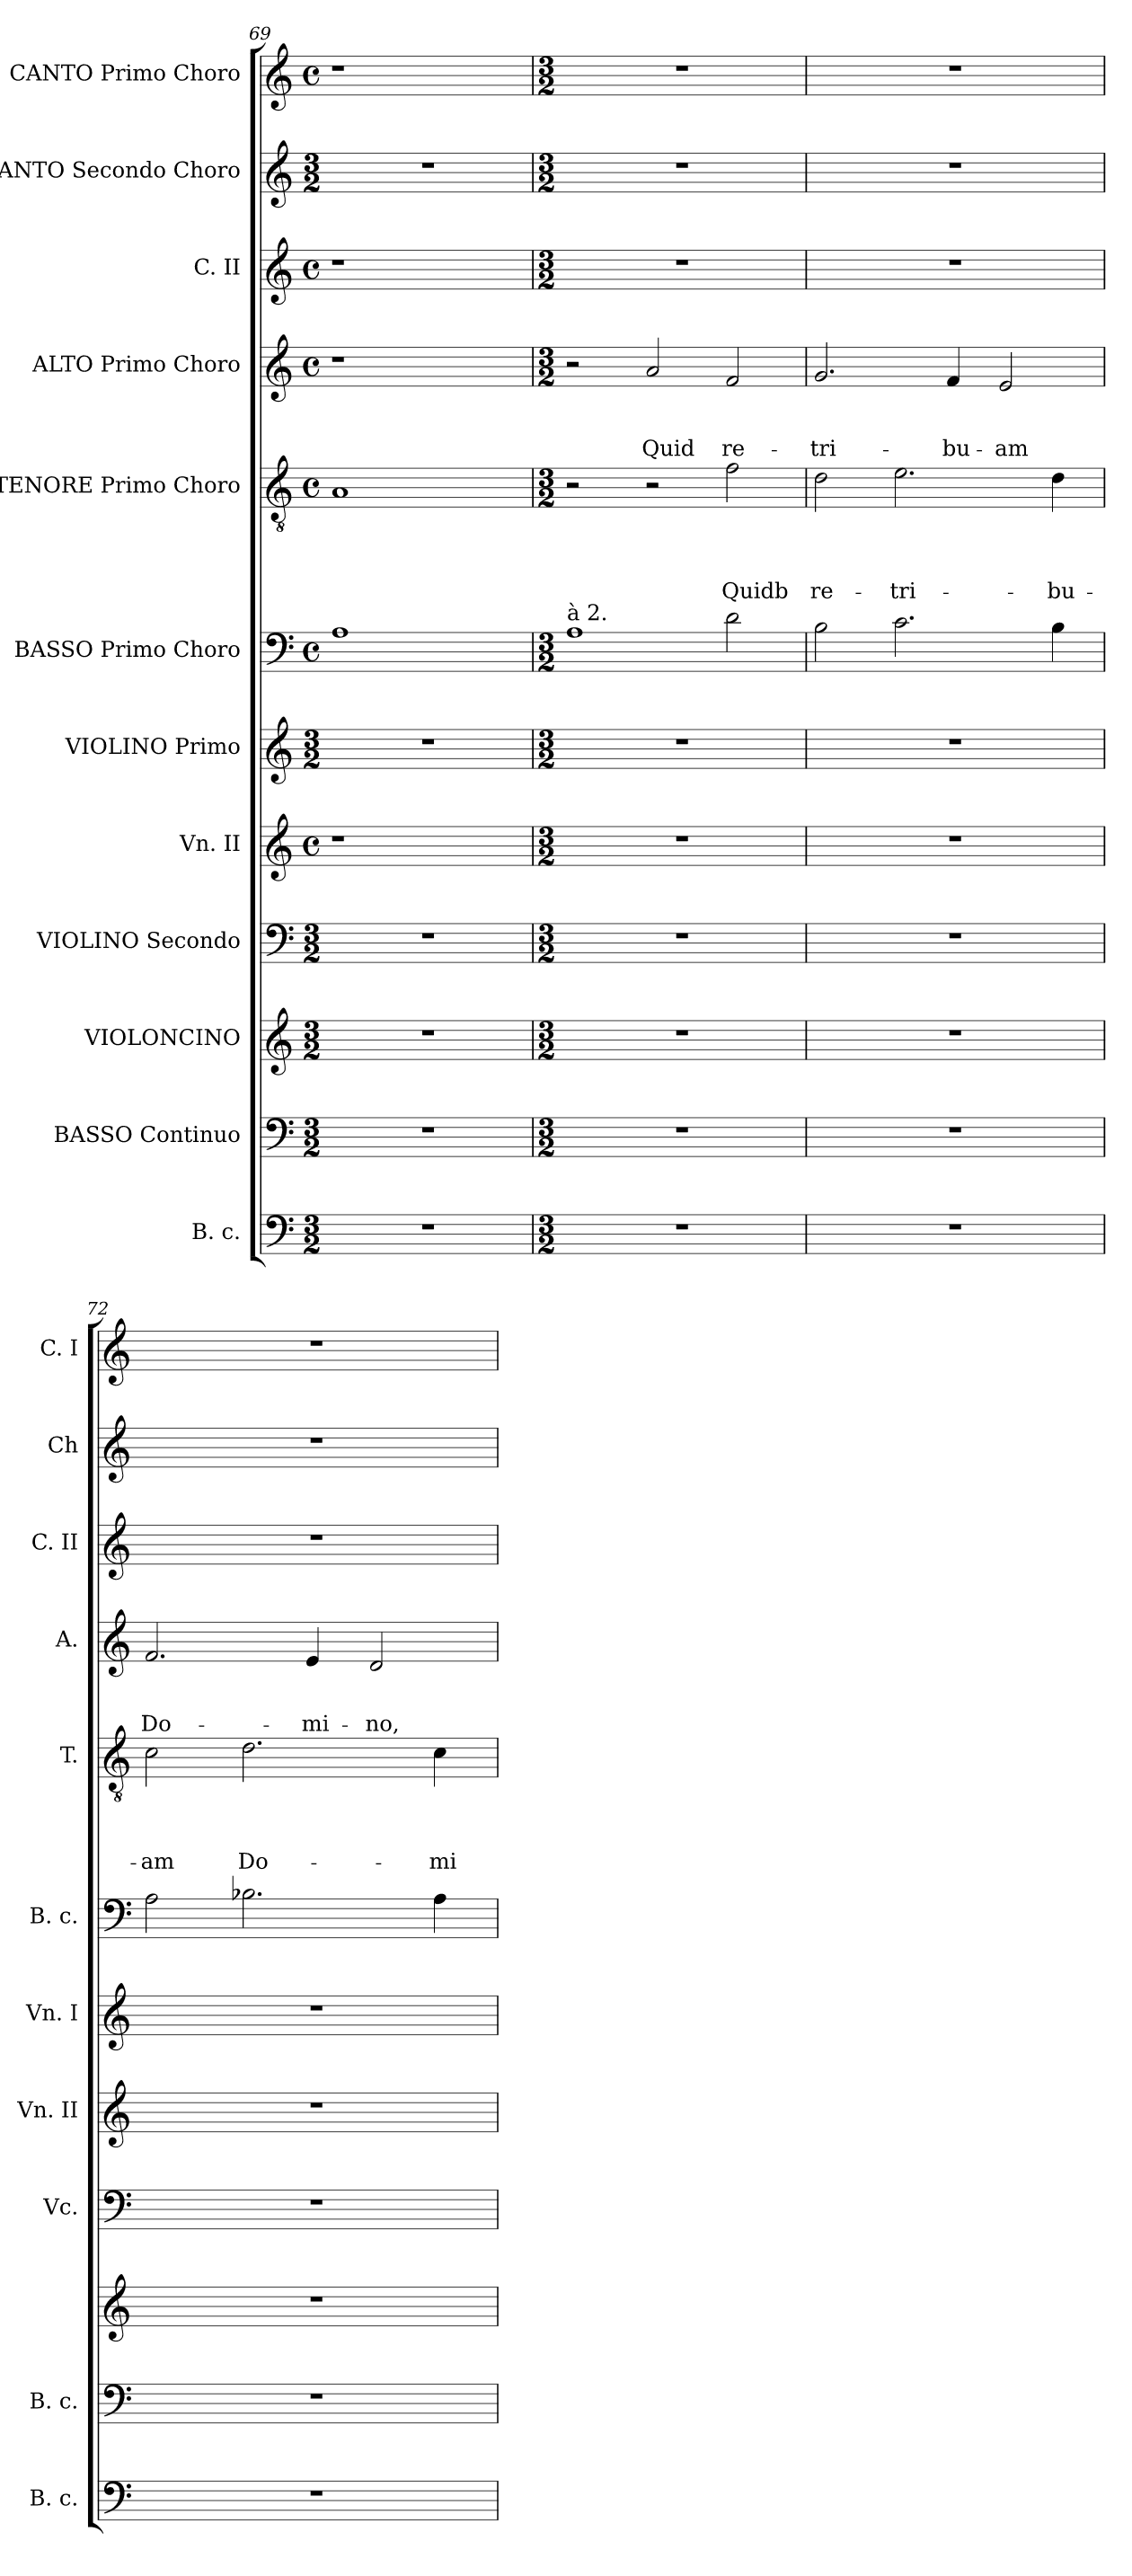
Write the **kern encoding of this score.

**kern	**kern	**kern	**kern	**kern	**kern	**kern	**kern	**text	**text	**text	**text	**kern	**text	**text	**text	**kern	**kern	**kern
*part12	*part11	*part10	*part9	*part8	*part7	*part6	*part5	*part5	*part5	*part5	*part5	*part4	*part4	*part4	*part4	*part3	*part2	*part1
*staff12	*staff11	*staff10	*staff9	*staff8	*staff7	*staff6	*staff5	*staff5	*staff5	*staff5	*staff5	*staff4	*staff4	*staff4	*staff4	*staff3	*staff2	*staff1
*I"B. c.	*I"BASSO Continuo	*I"VIOLONCINO	*I"VIOLINO Secondo	*I"Vn. II	*I"VIOLINO Primo	*I"BASSO Primo Choro	*I"TENORE Primo Choro	*	*	*	*	*I"ALTO Primo Choro	*	*	*	*I"C. II	*I"CANTO Secondo Choro	*I"CANTO Primo Choro
*I'B. c.	*I'B. c.	*	*I'Vc.	*I'Vn. II	*I'Vn. I	*I'B. c.	*I'T.	*	*	*	*	*I'A.	*	*	*	*I'C. II	*I'Ch	*I'C. I
*clefF4	*clefF4	*clefG2	*clefF4	*clefG2	*clefG2	*clefF4	*clefGv2	*	*	*	*	*clefG2	*	*	*	*clefG2	*clefG2	*clefG2
*	*ITrd7c12	*	*	*	*	*	*	*	*	*	*	*	*	*	*	*	*	*
*k[]	*k[]	*k[]	*k[]	*k[]	*k[]	*k[]	*k[]	*	*	*	*	*k[]	*	*	*	*k[]	*k[]	*k[]
*C:	*C:	*C:	*C:	*C:	*C:	*C:	*C:	*	*	*	*	*C:	*	*	*	*C:	*C:	*C:
*M3/2	*M3/2	*M3/2	*M3/2	*M4/4	*M3/2	*M4/4	*M4/4	*	*	*	*	*M4/4	*	*	*	*M4/4	*M3/2	*M4/4
*	*	*	*	*met(c)	*	*met(c)	*met(c)	*	*	*	*	*met(c)	*	*	*	*met(c)	*	*met(c)
=69	=69	=69	=69	=69	=69	=69	=69	=69	=69	=69	=69	=69	=69	=69	=69	=69	=69	=69
1.r	1.r	1.r	1.r	1r	1.r	1A	1A	.	.	.	.	1r	.	.	.	1r	1.r	1r
.	.	.	.	2ryy	.	2ryy	2ryy	.	.	.	.	2ryy	.	.	.	2ryy	.	2ryy
=70	=70	=70	=70	=70	=70	=70	=70	=70	=70	=70	=70	=70	=70	=70	=70	=70	=70	=70
*M3/2	*M3/2	*M3/2	*M3/2	*M3/2	*M3/2	*M3/2	*M3/2	*	*	*	*	*M3/2	*	*	*	*M3/2	*M3/2	*M3/2
!	!	!	!	!	!	!LO:TX:a:t=à 2.	!	!	!	!	!	!	!	!	!	!	!	!
1.r	1.r	1.r	1.r	1.r	1.r	1A	2r	.	.	.	.	2r	.	.	.	1.r	1.r	1.r
!	!	!	!	!	!	!	!	!	!	!	!	!	!	!	!LO:LY:b	!	!	!
.	.	.	.	.	.	.	2r	.	.	.	.	2a/	.	.	Quid	.	.	.
!	!	!	!	!	!	!	!	!	!	!	!LO:LY:b:rj	!	!	!	!LO:LY:b	!	!	!
.	.	.	.	.	.	2d\	2f\	.	.	.	Quidb	2f/	.	.	re-	.	.	.
=71	=71	=71	=71	=71	=71	=71	=71	=71	=71	=71	=71	=71	=71	=71	=71	=71	=71	=71
!	!	!	!	!	!	!	!	!	!	!	!LO:LY:b	!	!	!	!LO:LY:b	!	!	!
1.r	1.r	1.r	1.r	1.r	1.r	2B\	2d\	.	.	.	re-	2.g/	.	.	-tri-	1.r	1.r	1.r
!	!	!	!	!	!	!	!	!	!	!	!LO:LY:b	!	!	!	!	!	!	!
.	.	.	.	.	.	2.c\	2.e\	.	.	.	-tri-	.	.	.	.	.	.	.
!	!	!	!	!	!	!	!	!	!	!	!	!	!	!	!LO:LY:b	!	!	!
.	.	.	.	.	.	.	.	.	.	.	.	4f/	.	.	-bu-	.	.	.
!	!	!	!	!	!	!	!	!	!	!	!	!	!	!	!LO:LY:b:rj	!	!	!
.	.	.	.	.	.	.	.	.	.	.	.	2e/	.	.	-am	.	.	.
!	!	!	!	!	!	!	!	!	!	!	!LO:LY:b	!	!	!	!	!	!	!
.	.	.	.	.	.	4B\	4d\	.	.	.	-bu-	.	.	.	.	.	.	.
=72	=72	=72	=72	=72	=72	=72	=72	=72	=72	=72	=72	=72	=72	=72	=72	=72	=72	=72
!	!	!	!	!	!	!	!	!	!	!	!LO:LY:b	!	!	!	!LO:LY:b	!	!	!
1.r	1.r	1.r	1.r	1.r	1.r	2A>\	2c\	.	.	.	-am	2.f/	.	.	Do-	1.r	1.r	1.r
!	!	!	!	!	!	!	!	!	!	!	!LO:LY:b	!	!	!	!	!	!	!
.	.	.	.	.	.	2.B-X\	2.d\	.	.	.	Do-	.	.	.	.	.	.	.
!	!	!	!	!	!	!	!	!	!	!	!	!	!	!	!LO:LY:b	!	!	!
.	.	.	.	.	.	.	.	.	.	.	.	4e/	.	.	-mi-	.	.	.
!	!	!	!	!	!	!	!	!	!	!	!	!	!	!	!LO:LY:b	!	!	!
.	.	.	.	.	.	.	.	.	.	.	.	2d/	.	.	-no,	.	.	.
!	!	!	!	!	!	!	!	!	!	!	!LO:LY:b	!	!	!	!	!	!	!
.	.	.	.	.	.	4A\	4c\	.	.	.	-mi-	.	.	.	.	.	.	.
=	=	=	=	=	=	=	=	=	=	=	=	=	=	=	=	=	=	=
*-	*-	*-	*-	*-	*-	*-	*-	*-	*-	*-	*-	*-	*-	*-	*-	*-	*-	*-
